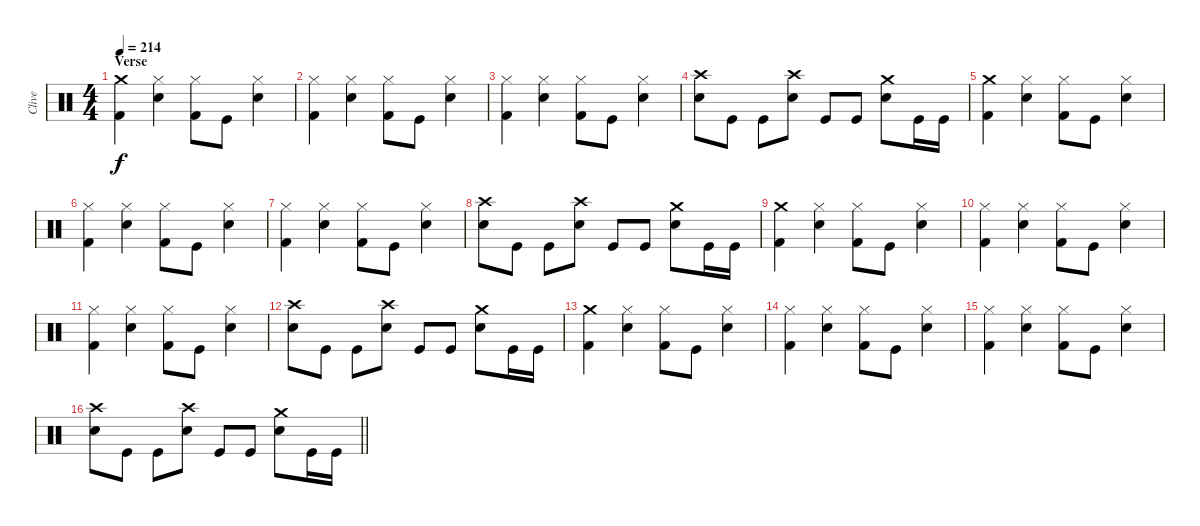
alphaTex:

\track ("Clive" "Clive") {instrument percussion}
\staff {score}
\articulation defaults
\ts (4 4)
\section ("" "Verse")
\tempo 214
\clef neutral
\ks c
("Crash medium (hit)" "Kick (hit) 2").4{dy f} ("Hi-Hat (closed)" "Snare (hit) 2").4 ("Hi-Hat (closed)" "Kick (hit) 2").8 "Kick (hit)".8 ("Hi-Hat (closed)" "Snare (hit) 2").4 |
("Hi-Hat (closed)" "Kick (hit) 2").4 ("Hi-Hat (closed)" "Snare (hit) 2").4 ("Hi-Hat (closed)" "Kick (hit) 2").8 "Kick (hit)".8 ("Hi-Hat (closed)" "Snare (hit) 2").4 |
("Hi-Hat (closed)" "Kick (hit) 2").4 ("Hi-Hat (closed)" "Snare (hit) 2").4 ("Hi-Hat (closed)" "Kick (hit) 2").8 "Kick (hit)".8 ("Hi-Hat (closed)" "Snare (hit) 2").4 |
("Crash high (hit)" "Snare (hit) 2").8 "Kick (hit)".8 "Kick (hit)".8 ("Crash high (hit)" "Snare (hit) 2").8 "Kick (hit)".8 "Kick (hit)".8 ("Crash medium (hit)" "Snare (hit) 2").8 "Kick (hit)".16 "Kick (hit)".16 |
("Crash medium (hit)" "Kick (hit) 2").4 ("Hi-Hat (closed)" "Snare (hit) 2").4 ("Hi-Hat (closed)" "Kick (hit) 2").8 "Kick (hit)".8 ("Hi-Hat (closed)" "Snare (hit) 2").4 |
("Hi-Hat (closed)" "Kick (hit) 2").4 ("Hi-Hat (closed)" "Snare (hit) 2").4 ("Hi-Hat (closed)" "Kick (hit) 2").8 "Kick (hit)".8 ("Hi-Hat (closed)" "Snare (hit) 2").4 |
("Hi-Hat (closed)" "Kick (hit) 2").4 ("Hi-Hat (closed)" "Snare (hit) 2").4 ("Hi-Hat (closed)" "Kick (hit) 2").8 "Kick (hit)".8 ("Hi-Hat (closed)" "Snare (hit) 2").4 |
("Crash high (hit)" "Snare (hit) 2").8 "Kick (hit)".8 "Kick (hit)".8 ("Crash high (hit)" "Snare (hit) 2").8 "Kick (hit)".8 "Kick (hit)".8 ("Crash medium (hit)" "Snare (hit) 2").8 "Kick (hit)".16 "Kick (hit)".16 |
("Crash medium (hit)" "Kick (hit) 2").4 ("Hi-Hat (closed)" "Snare (hit) 2").4 ("Hi-Hat (closed)" "Kick (hit) 2").8 "Kick (hit)".8 ("Hi-Hat (closed)" "Snare (hit) 2").4 |
("Hi-Hat (closed)" "Kick (hit) 2").4 ("Hi-Hat (closed)" "Snare (hit) 2").4 ("Hi-Hat (closed)" "Kick (hit) 2").8 "Kick (hit)".8 ("Hi-Hat (closed)" "Snare (hit) 2").4 |
("Hi-Hat (closed)" "Kick (hit) 2").4 ("Hi-Hat (closed)" "Snare (hit) 2").4 ("Hi-Hat (closed)" "Kick (hit) 2").8 "Kick (hit)".8 ("Hi-Hat (closed)" "Snare (hit) 2").4 |
("Crash high (hit)" "Snare (hit) 2").8 "Kick (hit)".8 "Kick (hit)".8 ("Crash high (hit)" "Snare (hit) 2").8 "Kick (hit)".8 "Kick (hit)".8 ("Crash medium (hit)" "Snare (hit) 2").8 "Kick (hit)".16 "Kick (hit)".16 |
("Crash medium (hit)" "Kick (hit) 2").4 ("Hi-Hat (closed)" "Snare (hit) 2").4 ("Hi-Hat (closed)" "Kick (hit) 2").8 "Kick (hit)".8 ("Hi-Hat (closed)" "Snare (hit) 2").4 |
("Hi-Hat (closed)" "Kick (hit) 2").4 ("Hi-Hat (closed)" "Snare (hit) 2").4 ("Hi-Hat (closed)" "Kick (hit) 2").8 "Kick (hit)".8 ("Hi-Hat (closed)" "Snare (hit) 2").4 |
("Hi-Hat (closed)" "Kick (hit) 2").4 ("Hi-Hat (closed)" "Snare (hit) 2").4 ("Hi-Hat (closed)" "Kick (hit) 2").8 "Kick (hit)".8 ("Hi-Hat (closed)" "Snare (hit) 2").4 |
\barLineRight lightlight
("Crash high (hit)" "Snare (hit) 2").8 "Kick (hit)".8 "Kick (hit)".8 ("Crash high (hit)" "Snare (hit) 2").8 "Kick (hit)".8 "Kick (hit)".8 ("Crash medium (hit)" "Snare (hit) 2").8 "Kick (hit)".16 "Kick (hit)".16
